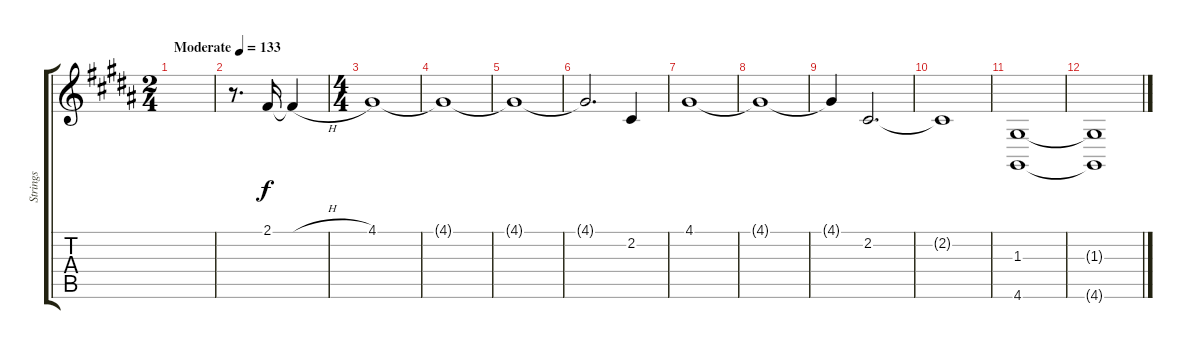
\track ("Strings" "Strings") {instrument fiddle}
\staff {score tabs}
\tuning (E4 B3 G3 D3 A2 E2) {hide}
\ts (2 4)
\tempo (133 "Moderate")
\clef g2
\ks b
|
r.8{d} 2.1.16 2.1{h t}.4 |
\ts (4 4)
4.1.1 |
4.1{t}.1 |
4.1{t}.1 |
4.1{t}.2{d} 2.2.4 |
4.1.1 |
4.1{t}.1 |
4.1{t}.4 2.2.2{d} |
2.2{t}.1 |
(1.3 4.6).1 |
(1.3{t} 4.6{t}).1
